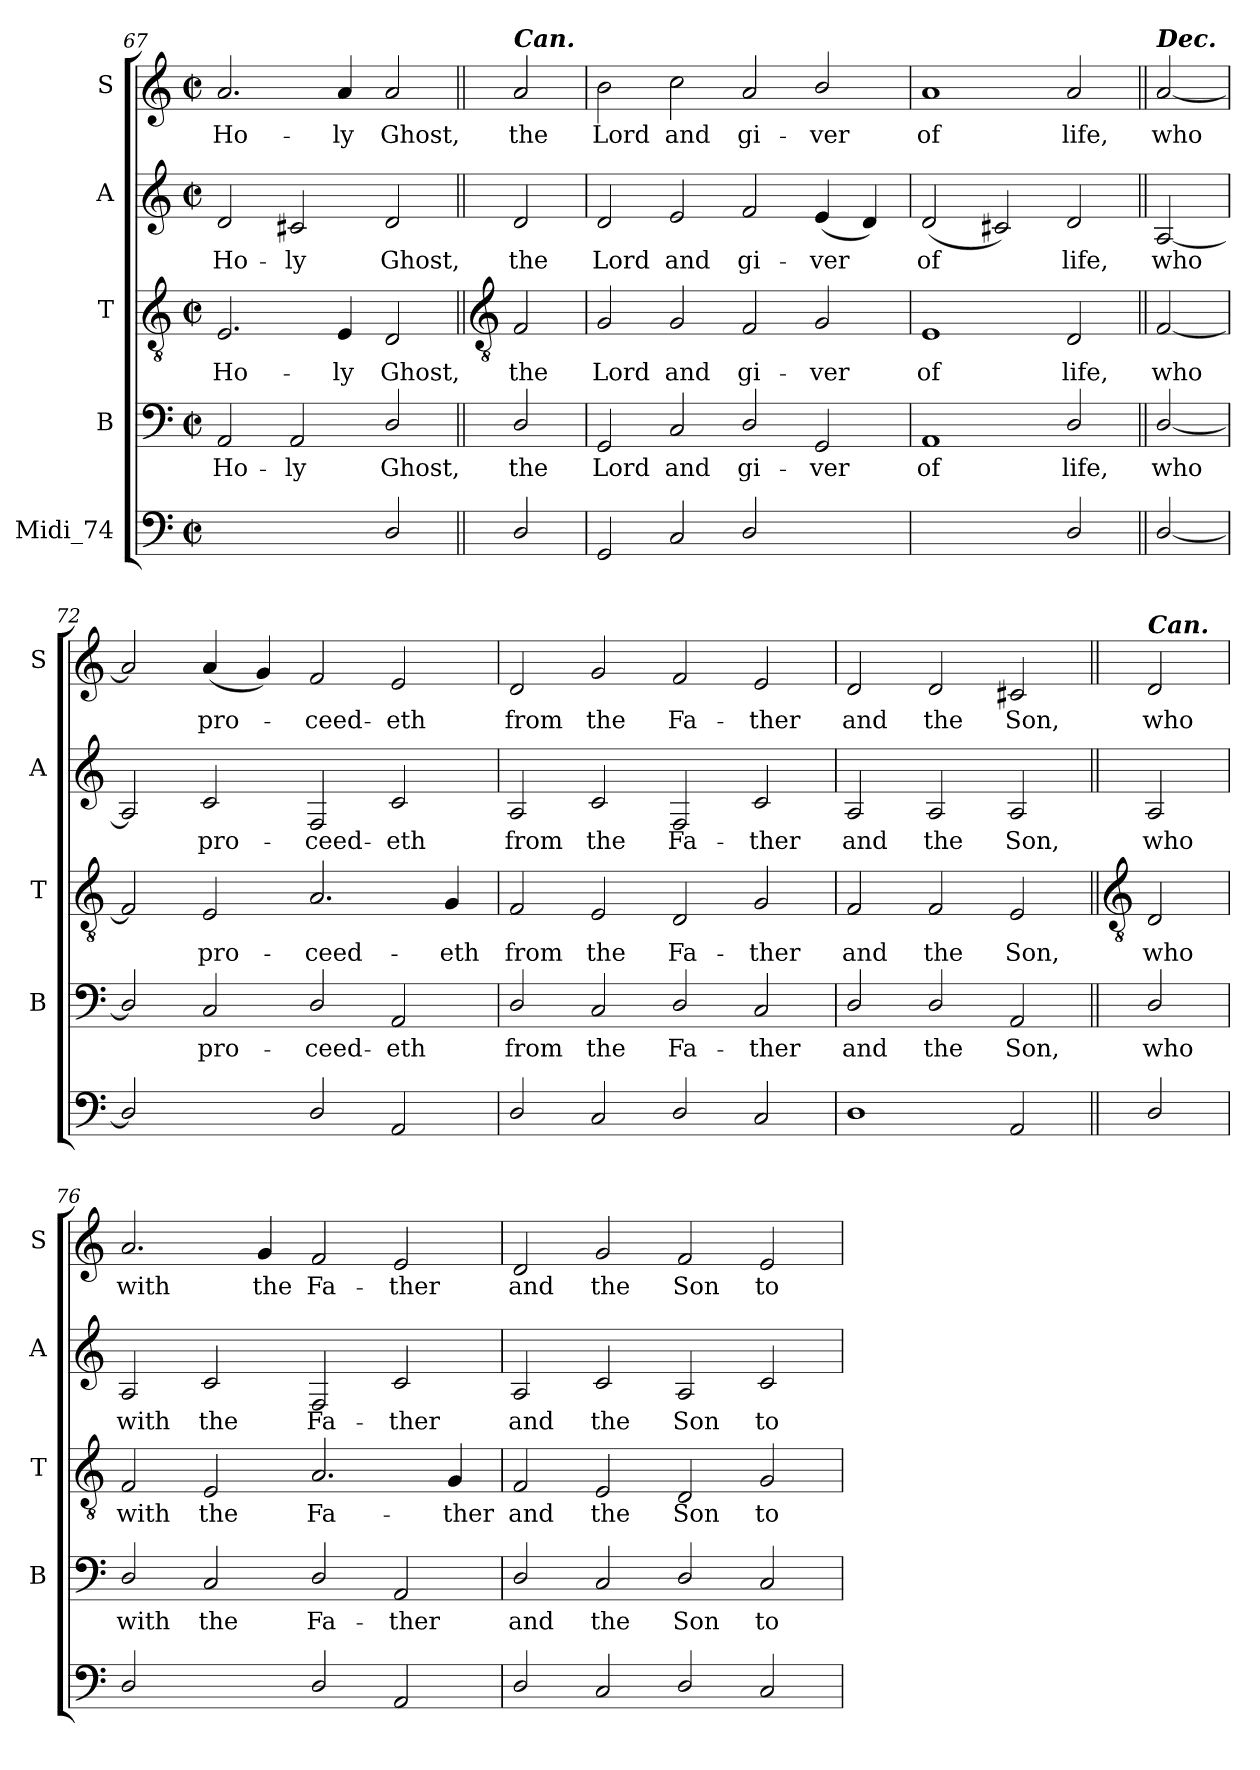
**kern	**text	**kern	**text	**kern	**text	**kern	**text	**kern	**text
*part5	*part5	*part4	*part4	*part3	*part3	*part2	*part2	*part1	*part1
*staff5	*staff5	*staff4	*staff4	*staff3	*staff3	*staff2	*staff2	*staff1	*staff1
*I"Midi_74	*	*I"B	*	*I"T	*	*I"A	*	*I"S	*
*	*	*I'B	*	*I'T	*	*I'A	*	*I'S	*
*clefF4	*	*clefF4	*	*clefGv2	*	*clefG2	*	*clefG2	*
*k[]	*	*k[]	*	*k[]	*	*k[]	*	*k[]	*
*C:	*	*C:	*	*C:	*	*C:	*	*C:	*
*M4/2	*	*M4/2	*	*M4/2	*	*M4/2	*	*M4/2	*
*met(c|)	*	*met(c|)	*	*met(c|)	*	*met(c|)	*	*met(c|)	*
=67	=67	=67	=67	=67	=67	=67	=67	=67	=67
!	!LO:LY:b	!	!LO:LY:b	!	!LO:LY:b	!	!LO:LY:b	!	!LO:LY:b
[2AAyy	4	2AA	Ho-	2.E	Ho-	2d	Ho-	2.a	Ho-
!	!LO:LY:b	!	!LO:LY:b	!	!	!	!LO:LY:b	!	!
2AAyy]	3	2AA	-ly	.	.	2c#X	-ly	.	.
!	!	!	!	!	!LO:LY:b	!	!	!	!LO:LY:b
.	.	.	.	4E	-ly	.	.	4a	-ly
!	!	!	!LO:LY:b	!	!LO:LY:b	!	!LO:LY:b	!	!LO:LY:b
2D/	.	2D/	Ghost,	2D	Ghost,	2d	Ghost,	2a	Ghost,
!!LO:LB:g=z
=68||	=68||	=68||	=68||	=68||	=68||	=68||	=68||	=68||	=68||
*	*	*	*	*clefGv2	*	*	*	*	*
!	!	!	!	!	!	!	!	!LO:TX:a:Bi:t=Can.	!
!	!	!	!LO:LY:b	!	!LO:LY:b	!	!LO:LY:b	!	!LO:LY:b
2D/	.	2D/	the	2F	the	2d	the	2a	the
=69	=69	=69	=69	=69	=69	=69	=69	=69	=69
!	!	!	!LO:LY:b	!	!LO:LY:b	!	!LO:LY:b	!	!LO:LY:b
2GG	.	2GG	Lord	2G	Lord	2d	Lord	2b	Lord
!	!	!	!LO:LY:b	!	!LO:LY:b	!	!LO:LY:b	!	!LO:LY:b
2C	.	2C	and	2G	and	2e	and	2cc	and
!	!	!	!LO:LY:b	!	!LO:LY:b	!	!LO:LY:b	!	!LO:LY:b
2D/	.	2D/	gi-	2F	gi-	2f	gi-	2a	gi-
!	!LO:LY:b	!	!LO:LY:b	!	!LO:LY:b	!	!LO:LY:b	!	!LO:LY:b
[4GGyy	6	2GG	-ver	2G	-ver	(<4e	-ver	2b/	-ver
!	!LO:LY:b	!	!	!	!	!	!	!	!
4GGyy]	5	.	.	.	.	4d)	.	.	.
=70	=70	=70	=70	=70	=70	=70	=70	=70	=70
!	!LO:LY:b	!	!LO:LY:b	!	!LO:LY:b	!	!LO:LY:b	!	!LO:LY:b
[2AAyy	4	1AA	of	1E	of	(<2d	of	1a	of
!	!LO:LY:b	!	!	!	!	!	!	!	!
2AAyy]	3	.	.	.	.	2c#X)	.	.	.
!	!	!	!LO:LY:b	!	!LO:LY:b	!	!LO:LY:b	!	!LO:LY:b
2D/	.	2D/	life,	2D	life,	2d	life,	2a	life,
=71||	=71||	=71||	=71||	=71||	=71||	=71||	=71||	=71||	=71||
!	!	!	!	!	!	!	!	!LO:TX:a:Bi:t=Dec.	!
!	!	!	!LO:LY:b	!	!LO:LY:b	!	!LO:LY:b	!	!LO:LY:b
[2D/	.	[2D/	who	[2F	who	[2A	who	[2a	who
=72	=72	=72	=72	=72	=72	=72	=72	=72	=72
2D/]	.	2D/]	.	2F]	.	2A]	.	2a]	.
!	!LO:LY:b	!	!LO:LY:b	!	!LO:LY:b	!	!LO:LY:b	!	!LO:LY:b
[4Cyy	6	2C	pro-	2E	pro-	2c	pro-	(<4a	pro-
!	!LO:LY:b	!	!	!	!	!	!	!	!
4Cyy]	5	.	.	.	.	.	.	4g)	.
!	!	!	!LO:LY:b	!	!LO:LY:b	!	!LO:LY:b	!	!LO:LY:b
2D/	.	2D/	-ceed-	2.A	-ceed-	2F	-ceed-	2f	ceed-
!	!	!	!LO:LY:b	!	!	!	!LO:LY:b	!	!LO:LY:b
2AA	.	2AA	-eth	.	.	2c	-eth	2e	-eth
!	!	!	!	!	!LO:LY:b	!	!	!	!
.	.	.	.	4G	-eth	.	.	.	.
=73	=73	=73	=73	=73	=73	=73	=73	=73	=73
!	!	!	!LO:LY:b	!	!LO:LY:b	!	!LO:LY:b	!	!LO:LY:b
2D/	.	2D/	from	2F	from	2A	from	2d	from
!	!	!	!LO:LY:b	!	!LO:LY:b	!	!LO:LY:b	!	!LO:LY:b
2C	.	2C	the	2E	the	2c	the	2g	the
!	!	!	!LO:LY:b	!	!LO:LY:b	!	!LO:LY:b	!	!LO:LY:b
2D/	.	2D/	Fa-	2D	Fa-	2F	Fa-	2f	Fa-
!	!	!	!LO:LY:b	!	!LO:LY:b	!	!LO:LY:b	!	!LO:LY:b
2C	.	2C	-ther	2G	-ther	2c	-ther	2e	-ther
=74	=74	=74	=74	=74	=74	=74	=74	=74	=74
!	!	!	!LO:LY:b	!	!LO:LY:b	!	!LO:LY:b	!	!LO:LY:b
1D/	.	2D/	and	2F	and	2A	and	2d	and
!	!	!	!LO:LY:b	!	!LO:LY:b	!	!LO:LY:b	!	!LO:LY:b
.	.	2D/	the	2F	the	2A	the	2d	the
!	!	!	!LO:LY:b	!	!LO:LY:b	!	!LO:LY:b	!	!LO:LY:b
2AA	.	2AA	Son,	2E	Son,	2A	Son,	2c#X	Son,
!!LO:LB:g=z
=75||	=75||	=75||	=75||	=75||	=75||	=75||	=75||	=75||	=75||
*	*	*	*	*clefGv2	*	*	*	*	*
!	!	!	!	!	!	!	!	!LO:TX:a:Bi:t=Can.	!
!	!	!	!LO:LY:b	!	!LO:LY:b	!	!LO:LY:b	!	!LO:LY:b
2D/	.	2D/	who	2D	who	2A	who	2d	who
=76	=76	=76	=76	=76	=76	=76	=76	=76	=76
!	!	!	!LO:LY:b	!	!LO:LY:b	!	!LO:LY:b	!	!LO:LY:b
2D/	.	2D/	with	2F	with	2A	with	2.a	with
!	!LO:LY:b	!	!LO:LY:b	!	!LO:LY:b	!	!LO:LY:b	!	!
[4Cyy	6	2C	the	2E	the	2c	the	.	.
!	!LO:LY:b	!	!	!	!	!	!	!	!LO:LY:b
4Cyy]	5	.	.	.	.	.	.	4g	the
!	!	!	!LO:LY:b	!	!LO:LY:b	!	!LO:LY:b	!	!LO:LY:b
2D/	.	2D/	Fa-	2.A	Fa-	2F	Fa-	2f	Fa-
!	!	!	!LO:LY:b	!	!	!	!LO:LY:b	!	!LO:LY:b
2AA	.	2AA	-ther	.	.	2c	-ther	2e	-ther
!	!	!	!	!	!LO:LY:b	!	!	!	!
.	.	.	.	4G	-ther	.	.	.	.
=77	=77	=77	=77	=77	=77	=77	=77	=77	=77
!	!	!	!LO:LY:b	!	!LO:LY:b	!	!LO:LY:b	!	!LO:LY:b
2D/	.	2D/	and	2F	and	2A	and	2d	and
!	!	!	!LO:LY:b	!	!LO:LY:b	!	!LO:LY:b	!	!LO:LY:b
2C	.	2C	the	2E	the	2c	the	2g	the
!	!	!	!LO:LY:b	!	!LO:LY:b	!	!LO:LY:b	!	!LO:LY:b
2D/	.	2D/	Son	2D	Son	2A	Son	2f	Son
!	!	!	!LO:LY:b	!	!LO:LY:b	!	!LO:LY:b	!	!LO:LY:b
2C	.	2C	to-	2G	to-	2c	to-	2e	to-
=	=	=	=	=	=	=	=	=	=
*-	*-	*-	*-	*-	*-	*-	*-	*-	*-
